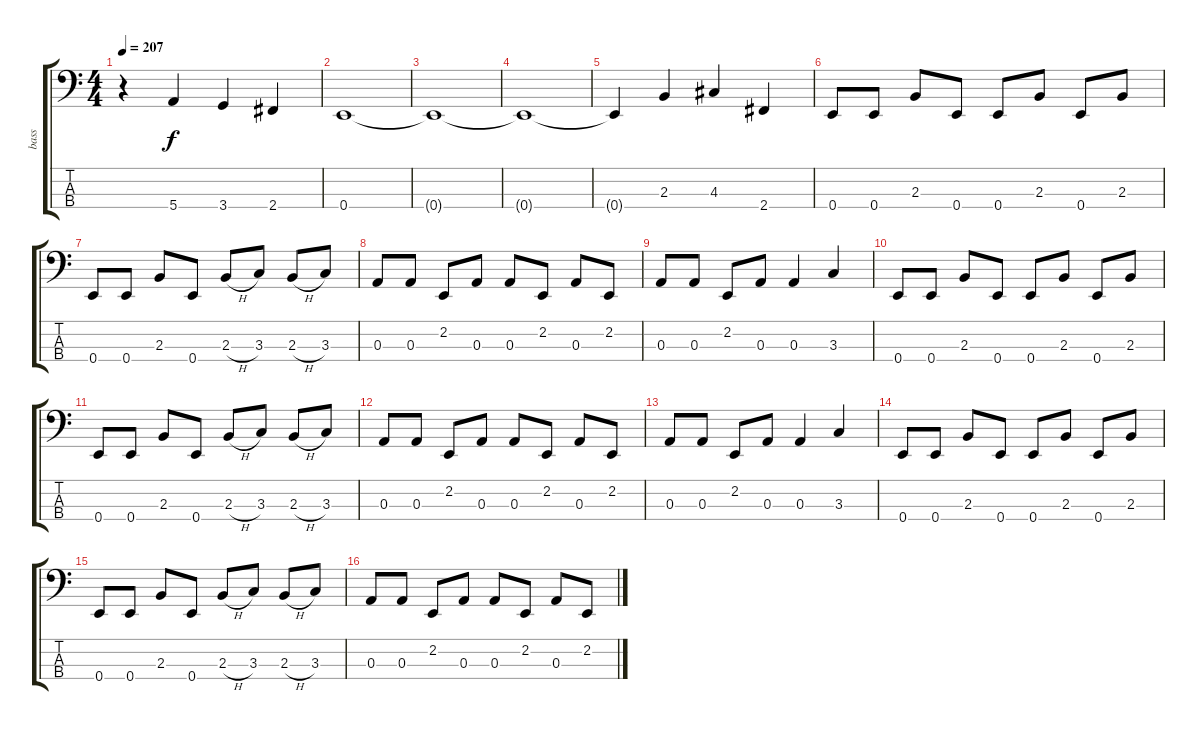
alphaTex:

\track ("bass" "bass") {instrument electricbasspick}
\staff {score tabs}
\tuning (G1 D1 A1 E1) {hide}
\ts (4 4)
\tempo 207
\clef f4
\ks c
r.4{dy f} 5.4.4 3.4.4 2.4.4 |
0.4.1 |
0.4{t}.1 |
0.4{t}.1 |
0.4{t}.4 2.3.4 4.3.4 2.4.4 |
0.4.8 0.4.8 2.3.8 0.4.8 0.4.8 2.3.8 0.4.8 2.3.8 |
0.4.8 0.4.8 2.3.8 0.4.8 2.3{h}.8 3.3.8 2.3{h}.8 3.3.8 |
0.3.8 0.3.8 2.2.8 0.3.8 0.3.8 2.2.8 0.3.8 2.2.8 |
0.3.8 0.3.8 2.2.8 0.3.8 0.3.4 3.3.4 |
0.4.8 0.4.8 2.3.8 0.4.8 0.4.8 2.3.8 0.4.8 2.3.8 |
0.4.8 0.4.8 2.3.8 0.4.8 2.3{h}.8 3.3.8 2.3{h}.8 3.3.8 |
0.3.8 0.3.8 2.2.8 0.3.8 0.3.8 2.2.8 0.3.8 2.2.8 |
0.3.8 0.3.8 2.2.8 0.3.8 0.3.4 3.3.4 |
0.4.8 0.4.8 2.3.8 0.4.8 0.4.8 2.3.8 0.4.8 2.3.8 |
0.4.8 0.4.8 2.3.8 0.4.8 2.3{h}.8 3.3.8 2.3{h}.8 3.3.8 |
0.3.8 0.3.8 2.2.8 0.3.8 0.3.8 2.2.8 0.3.8 2.2.8
